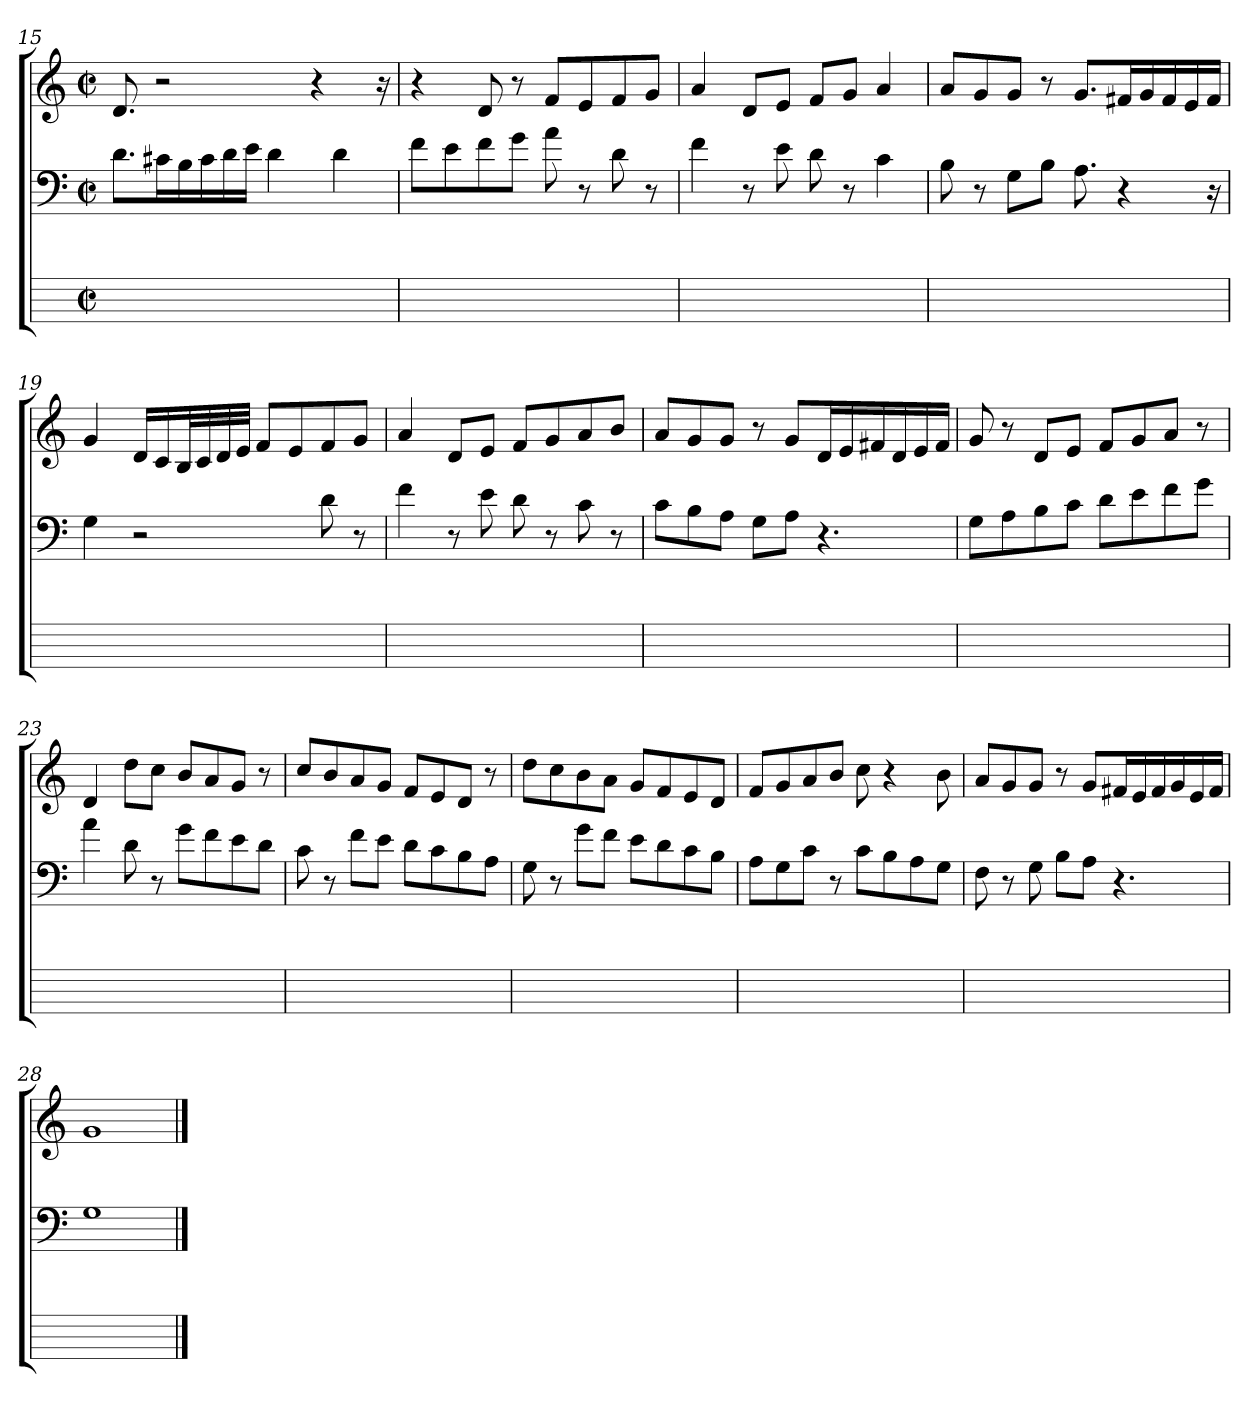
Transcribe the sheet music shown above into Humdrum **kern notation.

**kern	**kern	**kern
*part2	*part2	*part1
*staff3	*staff2	*staff1
*	*clefF4	*clefG2
*	*k[]	*k[]
*	*C:	*C:
*M2/2	*M2/2	*M2/2
*met(c|)	*met(c|)	*met(c|)
=15	=15	=15
1ryy	8.dL	8.d
.	16c#XiL	2r
.	16Bi	.
.	16c#i	.
.	16di	.
.	16eiJJ	.
.	4dj	.
.	.	4r
.	4d	.
.	.	16r
=16	=16	=16
1ryy	8fL	4r
.	8ei	.
.	8fj	8d
.	8gJ	8r
.	8a	8fL
.	8r	8ei
.	8d	8fj
.	8r	8gJ
=17	=17	=17
1ryy	4f	4a
.	8r	8dL
.	8e	8eJ
.	8d	8fL
.	8r	8gJ
.	4c	4a
=18	=18	=18
1ryy	8B	8ajL
.	8r	8g
.	8GL	8gJ
.	8BiJ	8r
.	8.A	8.gjL
.	4r	16f#XiL
.	.	16gj
.	.	16f#i
.	.	16ei
.	16r	16f#iJJ
=19	=19	=19
1ryy	4G	4g
.	2r	16dLL
.	.	16ci
.	.	32BiL
.	.	32ci
.	.	32di
.	.	32eiJJJ
.	.	8fL
.	.	8ei
.	8d	8fj
.	8r	8gJ
=20	=20	=20
1ryy	4f	4a
.	8r	8dL
.	8e	8eJ
.	8d	8fL
.	8r	8g
.	8c	8a
.	8r	8biJ
=21	=21	=21
1ryy	8cjL	8ajL
.	8Bj	8g
.	8AZJ	8gJ
.	8GiL	8r
.	8AJ	8gjL
.	4.r	16diL
.	.	16ei
.	.	16f#X
.	.	16di
.	.	16ei
.	.	16f#iJJ
=22	=22	=22
1ryy	8GL	8g
.	8A	8r
.	8B	8dL
.	8cJ	8eJ
.	8dL	8fL
.	8e	8g
.	8f	8aJ
.	8gJ	8r
=23	=23	=23
1ryy	4a	4d
.	8d	8ddL
.	8r	8ccJ
.	8gL	8bL
.	8f	8a
.	8e	8gJ
.	8dJ	8r
=24	=24	=24
1ryy	8c	8ccL
.	8r	8b
.	8fL	8a
.	8eJ	8gJ
.	8dL	8fL
.	8c	8e
.	8B	8dJ
.	8AJ	8r
=25	=25	=25
1ryy	8G	8ddL
.	8r	8cc
.	8gL	8b
.	8fJ	8aJ
.	8eL	8gL
.	8d	8f
.	8c	8e
.	8BJ	8dJ
=26	=26	=26
1ryy	8AL	8fL
.	8G	8g
.	8cJ	8a
.	8r	8bJ
.	8cjL	8cc
.	8B	4r
.	8A	.
.	8GJ	8b
=27	=27	=27
1ryy	8F	8aL
.	8r	8g
.	8G	8gJ
.	8BiL	8r
.	8AJ	8gjL
.	4.r	16f#XL
.	.	16ei
.	.	16f#
.	.	16gi
.	.	16e
.	.	16f#iJJ
=28	=28	=28
1ryy	1G	1g
==	==	==
*-	*-	*-
